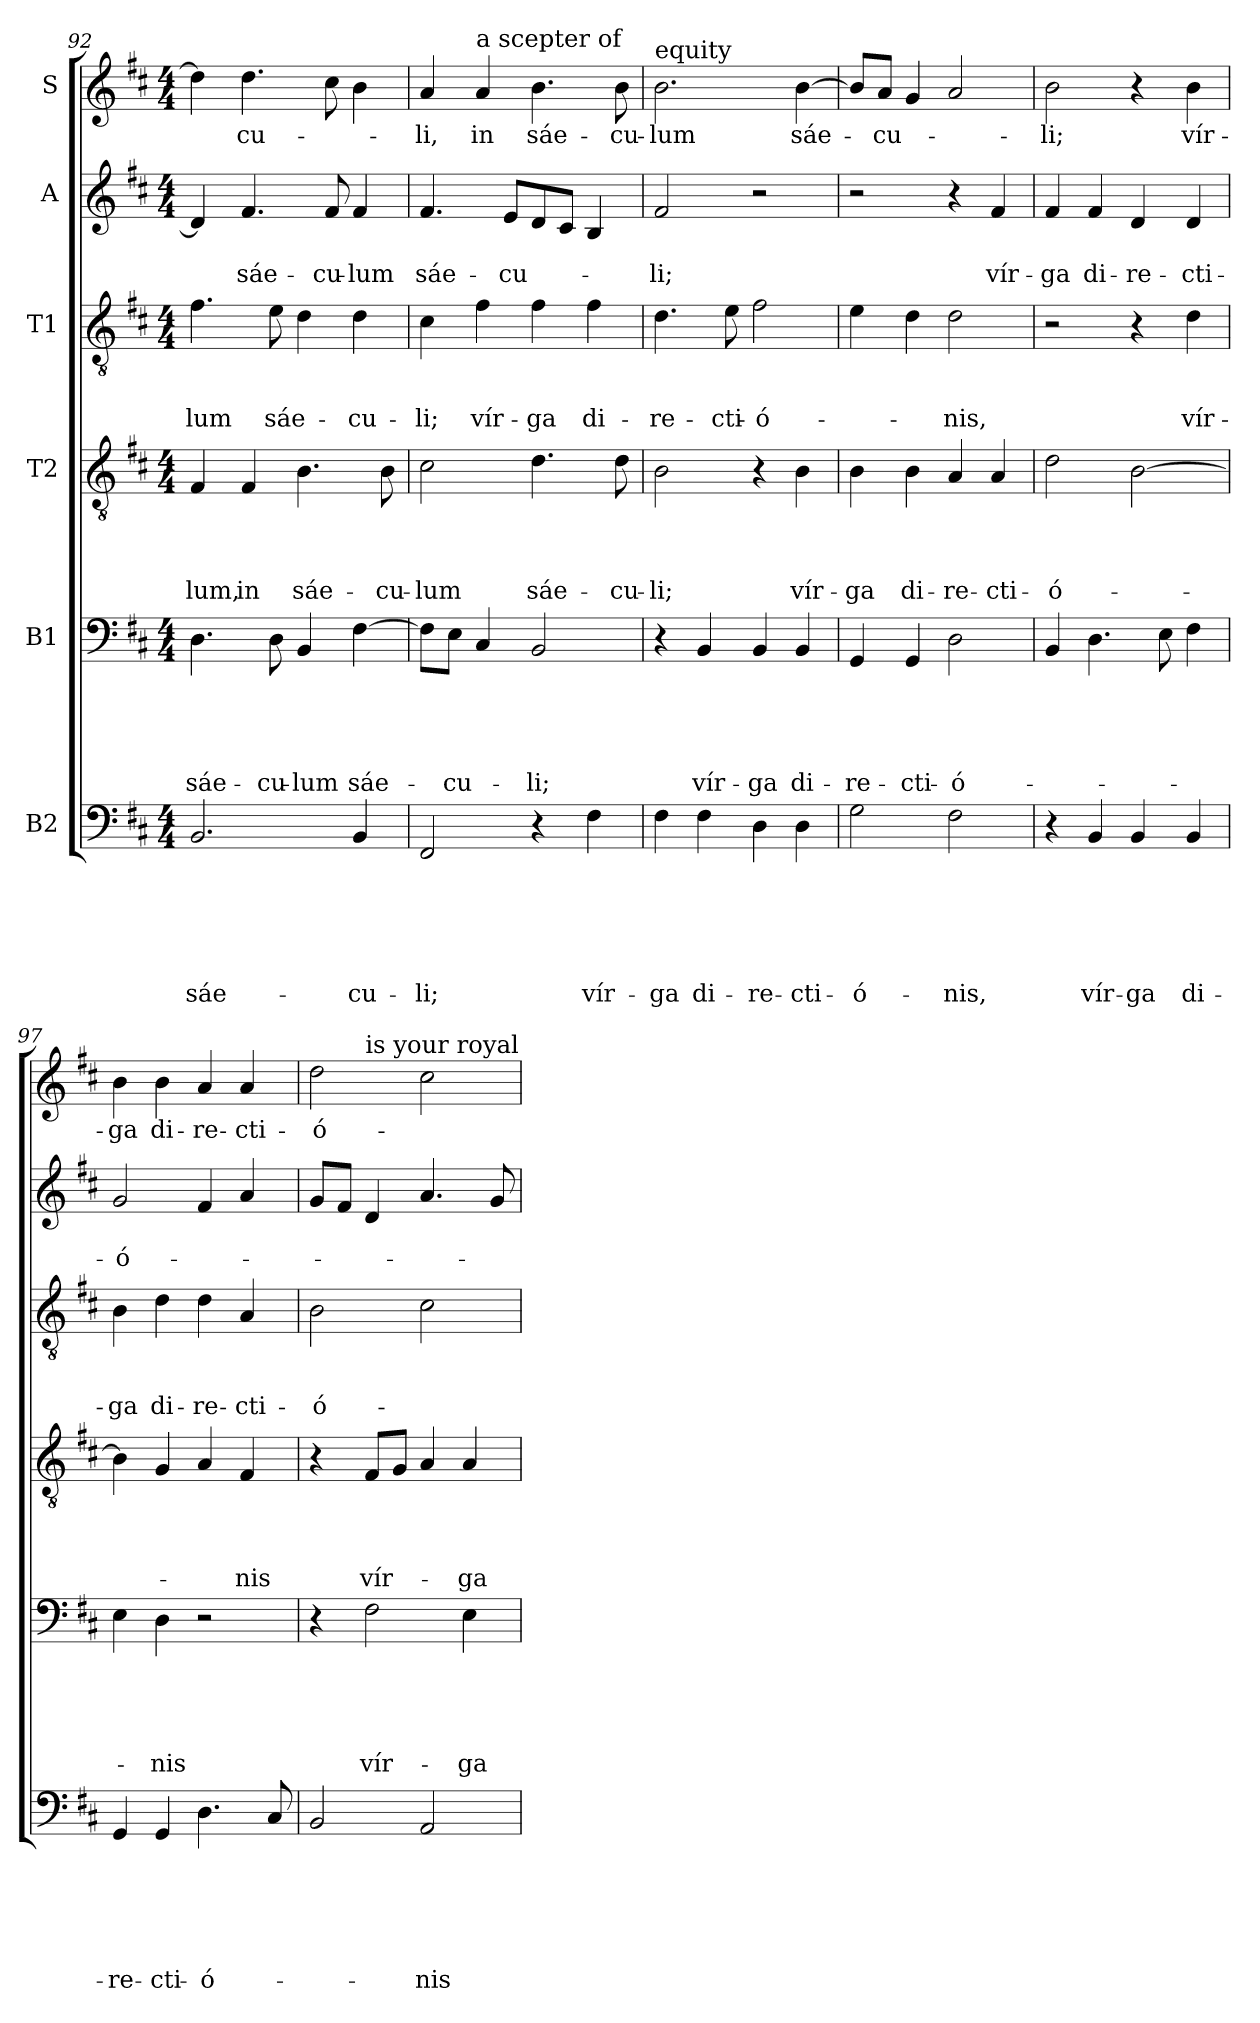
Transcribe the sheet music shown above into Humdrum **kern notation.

**kern	**text	**text	**text	**text	**text	**text	**kern	**text	**text	**text	**text	**text	**kern	**text	**text	**text	**text	**kern	**text	**text	**text	**kern	**text	**text	**kern	**text
*part6	*part6	*part6	*part6	*part6	*part6	*part6	*part5	*part5	*part5	*part5	*part5	*part5	*part4	*part4	*part4	*part4	*part4	*part3	*part3	*part3	*part3	*part2	*part2	*part2	*part1	*part1
*staff6	*staff6	*staff6	*staff6	*staff6	*staff6	*staff6	*staff5	*staff5	*staff5	*staff5	*staff5	*staff5	*staff4	*staff4	*staff4	*staff4	*staff4	*staff3	*staff3	*staff3	*staff3	*staff2	*staff2	*staff2	*staff1	*staff1
*I"B2	*	*	*	*	*	*	*I"B1	*	*	*	*	*	*I"T2	*	*	*	*	*I"T1	*	*	*	*I"A	*	*	*I"S	*
*clefF4	*	*	*	*	*	*	*clefF4	*	*	*	*	*	*clefGv2	*	*	*	*	*clefGv2	*	*	*	*clefG2	*	*	*clefG2	*
*k[f#c#]	*	*	*	*	*	*	*k[f#c#]	*	*	*	*	*	*k[f#c#]	*	*	*	*	*k[f#c#]	*	*	*	*k[f#c#]	*	*	*k[f#c#]	*
*D:	*	*	*	*	*	*	*D:	*	*	*	*	*	*D:	*	*	*	*	*D:	*	*	*	*D:	*	*	*D:	*
*M4/4	*	*	*	*	*	*	*M4/4	*	*	*	*	*	*M4/4	*	*	*	*	*M4/4	*	*	*	*M4/4	*	*	*M4/4	*
=92	=92	=92	=92	=92	=92	=92	=92	=92	=92	=92	=92	=92	=92	=92	=92	=92	=92	=92	=92	=92	=92	=92	=92	=92	=92	=92
!	!	!	!	!	!	!LO:LY:b	!	!	!	!	!	!LO:LY:b	!	!	!	!	!LO:LY:b	!	!	!	!LO:LY:b	!	!	!	!	!
2.BB/	.	.	.	.	.	sáe-	4.D\	.	.	.	.	sáe-	4F#/	.	.	.	-lum,	4.f#\	.	.	-lum	4d/]	.	.	4dd\]	.
!	!	!	!	!	!	!	!	!	!	!	!	!	!	!	!	!	!LO:LY:b	!	!	!	!	!	!	!LO:LY:b	!	!LO:LY:b
.	.	.	.	.	.	.	.	.	.	.	.	.	4F#/	.	.	.	in	.	.	.	.	4.f#/	.	sáe-	4.dd\	-cu-
!	!	!	!	!	!	!	!	!	!	!	!	!LO:LY:b	!	!	!	!	!	!	!	!	!LO:LY:b	!	!	!	!	!
.	.	.	.	.	.	.	8D\	.	.	.	.	-cu-	.	.	.	.	.	8e\	.	.	sáe-	.	.	.	.	.
!	!	!	!	!	!	!	!	!	!	!	!	!LO:LY:b	!	!	!	!	!LO:LY:b	!	!	!	!	!	!	!	!	!
.	.	.	.	.	.	.	4BB/	.	.	.	.	-lum	4.B\	.	.	.	sáe-	4d\	.	.	.	.	.	.	.	.
!	!	!	!	!	!	!	!	!	!	!	!	!	!	!	!	!	!	!	!	!	!	!	!	!LO:LY:b	!	!
.	.	.	.	.	.	.	.	.	.	.	.	.	.	.	.	.	.	.	.	.	.	8f#/	.	-cu-	8cc#\	.
!	!	!	!	!	!	!LO:LY:b	!	!	!	!	!	!LO:LY:b	!	!	!	!	!	!	!	!	!LO:LY:b	!	!	!LO:LY:b	!	!
4BB/	.	.	.	.	.	-cu-	[4F#\	.	.	.	.	sáe-	.	.	.	.	.	4d\	.	.	-cu-	4f#/	.	-lum	4b\	.
!	!	!	!	!	!	!	!	!	!	!	!	!	!	!	!	!	!LO:LY:b	!	!	!	!	!	!	!	!	!
.	.	.	.	.	.	.	.	.	.	.	.	.	8B\	.	.	.	-cu-	.	.	.	.	.	.	.	.	.
=93	=93	=93	=93	=93	=93	=93	=93	=93	=93	=93	=93	=93	=93	=93	=93	=93	=93	=93	=93	=93	=93	=93	=93	=93	=93	=93
!	!	!	!	!	!	!LO:LY:b	!	!	!	!	!	!	!	!	!	!	!LO:LY:b	!	!	!	!LO:LY:b	!	!	!LO:LY:b	!	!LO:LY:b
2FF#/	.	.	.	.	.	-li;	8F#\L]	.	.	.	.	.	2c#\	.	.	.	-lum	4c#\	.	.	-li;	4.f#/	.	sáe-	4a/	-li,
!	!	!	!	!	!	!	!	!	!	!	!	!LO:LY:b	!	!	!	!	!	!	!	!	!	!	!	!	!	!
.	.	.	.	.	.	.	8E\J	.	.	.	.	-cu-	.	.	.	.	.	.	.	.	.	.	.	.	.	.
!	!	!	!	!	!	!	!	!	!	!	!	!	!	!	!	!	!	!	!	!	!	!	!	!	!LO:TX:a:t=a scepter of	!
!	!	!	!	!	!	!	!	!	!	!	!	!	!	!	!	!	!	!	!	!	!LO:LY:b	!	!	!	!	!LO:LY:b
.	.	.	.	.	.	.	4C#/	.	.	.	.	.	.	.	.	.	.	4f#\	.	.	vír-	.	.	.	4a/	in
!	!	!	!	!	!	!	!	!	!	!	!	!	!	!	!	!	!	!	!	!	!	!	!	!LO:LY:b	!	!
.	.	.	.	.	.	.	.	.	.	.	.	.	.	.	.	.	.	.	.	.	.	8e/L	.	-cu-	.	.
!	!	!	!	!	!	!	!	!	!	!	!	!LO:LY:b	!	!	!	!	!LO:LY:b	!	!	!	!LO:LY:b	!	!	!	!	!LO:LY:b
4r	.	.	.	.	.	.	2BB/	.	.	.	.	-li;	4.d\	.	.	.	sáe-	4f#\	.	.	-ga	8d/	.	.	4.b\	sáe-
.	.	.	.	.	.	.	.	.	.	.	.	.	.	.	.	.	.	.	.	.	.	8c#/J	.	.	.	.
!	!	!	!	!	!	!LO:LY:b	!	!	!	!	!	!	!	!	!	!	!	!	!	!	!LO:LY:b	!	!	!	!	!
4F#\	.	.	.	.	.	vír-	.	.	.	.	.	.	.	.	.	.	.	4f#\	.	.	di-	4B/	.	.	.	.
!	!	!	!	!	!	!	!	!	!	!	!	!	!	!	!	!	!LO:LY:b	!	!	!	!	!	!	!	!	!LO:LY:b
.	.	.	.	.	.	.	.	.	.	.	.	.	8d\	.	.	.	-cu-	.	.	.	.	.	.	.	8b\	-cu-
=94	=94	=94	=94	=94	=94	=94	=94	=94	=94	=94	=94	=94	=94	=94	=94	=94	=94	=94	=94	=94	=94	=94	=94	=94	=94	=94
!	!	!	!	!	!	!	!	!	!	!	!	!	!	!	!	!	!	!	!	!	!	!	!	!	!LO:TX:a:t=equity	!
!	!	!	!	!	!	!LO:LY:b	!	!	!	!	!	!	!	!	!	!	!LO:LY:b	!	!	!	!LO:LY:b	!	!	!LO:LY:b	!	!LO:LY:b
4F#\	.	.	.	.	.	-ga	4r	.	.	.	.	.	2B\	.	.	.	-li;	4.d\	.	.	-re-	2f#/	.	-li;	2.b\	-lum
!	!	!	!	!	!	!LO:LY:b	!	!	!	!	!	!LO:LY:b	!	!	!	!	!	!	!	!	!	!	!	!	!	!
4F#\	.	.	.	.	.	di-	4BB/	.	.	.	.	vír-	.	.	.	.	.	.	.	.	.	.	.	.	.	.
!	!	!	!	!	!	!	!	!	!	!	!	!	!	!	!	!	!	!	!	!	!LO:LY:b	!	!	!	!	!
.	.	.	.	.	.	.	.	.	.	.	.	.	.	.	.	.	.	8e\	.	.	-cti-	.	.	.	.	.
!	!	!	!	!	!	!LO:LY:b	!	!	!	!	!	!LO:LY:b	!	!	!	!	!	!	!	!	!LO:LY:b	!	!	!	!	!
4D\	.	.	.	.	.	-re-	4BB/	.	.	.	.	-ga	4r	.	.	.	.	2f#\	.	.	-ó-	2r	.	.	.	.
!	!	!	!	!	!	!LO:LY:b	!	!	!	!	!	!LO:LY:b	!	!	!	!	!LO:LY:b	!	!	!	!	!	!	!	!	!LO:LY:b
4D\	.	.	.	.	.	-cti-	4BB/	.	.	.	.	di-	4B\	.	.	.	vír-	.	.	.	.	.	.	.	[4b\	sáe-
=95	=95	=95	=95	=95	=95	=95	=95	=95	=95	=95	=95	=95	=95	=95	=95	=95	=95	=95	=95	=95	=95	=95	=95	=95	=95	=95
!	!	!	!	!	!	!LO:LY:b	!	!	!	!	!	!LO:LY:b	!	!	!	!	!LO:LY:b	!	!	!	!	!	!	!	!	!
2G\	.	.	.	.	.	-ó-	4GG/	.	.	.	.	-re-	4B\	.	.	.	-ga	4e\	.	.	.	2r	.	.	8b/L]	.
!	!	!	!	!	!	!	!	!	!	!	!	!	!	!	!	!	!	!	!	!	!	!	!	!	!	!LO:LY:b
.	.	.	.	.	.	.	.	.	.	.	.	.	.	.	.	.	.	.	.	.	.	.	.	.	8a/J	-cu-
!	!	!	!	!	!	!	!	!	!	!	!	!LO:LY:b	!	!	!	!	!LO:LY:b	!	!	!	!	!	!	!	!	!
.	.	.	.	.	.	.	4GG/	.	.	.	.	-cti-	4B\	.	.	.	di-	4d\	.	.	.	.	.	.	4g/	.
!	!	!	!	!	!	!LO:LY:b	!	!	!	!	!	!LO:LY:b	!	!	!	!	!LO:LY:b	!	!	!	!LO:LY:b	!	!	!	!	!
2F#\	.	.	.	.	.	-nis,	2D\	.	.	.	.	-ó-	4A/	.	.	.	-re-	2d\	.	.	-nis,	4r	.	.	2a/	.
!	!	!	!	!	!	!	!	!	!	!	!	!	!	!	!	!	!LO:LY:b	!	!	!	!	!	!	!LO:LY:b	!	!
.	.	.	.	.	.	.	.	.	.	.	.	.	4A/	.	.	.	-cti-	.	.	.	.	4f#/	.	vír-	.	.
!!LO:PB:g=z
=96	=96	=96	=96	=96	=96	=96	=96	=96	=96	=96	=96	=96	=96	=96	=96	=96	=96	=96	=96	=96	=96	=96	=96	=96	=96	=96
!	!	!	!	!	!	!	!	!	!	!	!	!	!	!	!	!	!LO:LY:b	!	!	!	!	!	!	!LO:LY:b	!	!LO:LY:b
4r	.	.	.	.	.	.	4BB/	.	.	.	.	.	2d\	.	.	.	-ó-	2r	.	.	.	4f#/	.	-ga	2b\	-li;
!	!	!	!	!	!	!LO:LY:b	!	!	!	!	!	!	!	!	!	!	!	!	!	!	!	!	!	!LO:LY:b	!	!
4BB/	.	.	.	.	.	vír-	4.D\	.	.	.	.	.	.	.	.	.	.	.	.	.	.	4f#/	.	di-	.	.
!	!	!	!	!	!	!LO:LY:b	!	!	!	!	!	!	!	!	!	!	!	!	!	!	!	!	!	!LO:LY:b	!	!
4BB/	.	.	.	.	.	-ga	.	.	.	.	.	.	[2B\	.	.	.	.	4r	.	.	.	4d/	.	-re-	4r	.
.	.	.	.	.	.	.	8E\	.	.	.	.	.	.	.	.	.	.	.	.	.	.	.	.	.	.	.
!	!	!	!	!	!	!LO:LY:b	!	!	!	!	!	!	!	!	!	!	!	!	!	!	!LO:LY:b	!	!	!LO:LY:b	!	!LO:LY:b
4BB/	.	.	.	.	.	di-	4F#\	.	.	.	.	.	.	.	.	.	.	4d\	.	.	vír-	4d/	.	-cti-	4b\	vír-
=97	=97	=97	=97	=97	=97	=97	=97	=97	=97	=97	=97	=97	=97	=97	=97	=97	=97	=97	=97	=97	=97	=97	=97	=97	=97	=97
!	!	!	!	!	!	!LO:LY:b	!	!	!	!	!	!	!	!	!	!	!	!	!	!	!LO:LY:b	!	!	!LO:LY:b	!	!LO:LY:b
4GG/	.	.	.	.	.	-re-	4E\	.	.	.	.	.	4B\]	.	.	.	.	4B\	.	.	-ga	2g/	.	-ó-	4b\	-ga
!	!	!	!	!	!	!LO:LY:b	!	!	!	!	!	!LO:LY:b	!	!	!	!	!	!	!	!	!LO:LY:b	!	!	!	!	!LO:LY:b
4GG/	.	.	.	.	.	-cti-	4D\	.	.	.	.	-nis	4G/	.	.	.	.	4d\	.	.	di-	.	.	.	4b\	di-
!	!	!	!	!	!	!LO:LY:b	!	!	!	!	!	!	!	!	!	!	!	!	!	!	!LO:LY:b	!	!	!	!	!LO:LY:b
4.D\	.	.	.	.	.	-ó-	2r	.	.	.	.	.	4A/	.	.	.	.	4d\	.	.	-re-	4f#/	.	.	4a/	-re-
!	!	!	!	!	!	!	!	!	!	!	!	!	!	!	!	!	!LO:LY:b	!	!	!	!LO:LY:b	!	!	!	!	!LO:LY:b
.	.	.	.	.	.	.	.	.	.	.	.	.	4F#/	.	.	.	-nis	4A/	.	.	-cti-	4a/	.	.	4a/	-cti-
8C#/	.	.	.	.	.	.	.	.	.	.	.	.	.	.	.	.	.	.	.	.	.	.	.	.	.	.
=98	=98	=98	=98	=98	=98	=98	=98	=98	=98	=98	=98	=98	=98	=98	=98	=98	=98	=98	=98	=98	=98	=98	=98	=98	=98	=98
!	!	!	!	!	!	!	!	!	!	!	!	!	!	!	!	!	!	!	!	!	!LO:LY:b	!	!	!	!	!LO:LY:b
*	*	*	*	*	*	*	*	*	*	*	*	*	*	*	*	*	*	*	*	*	*	*	*	*	*^	*
2BB/	.	.	.	.	.	.	4r	.	.	.	.	.	4r	.	.	.	.	2B\	.	.	-ó-	8g/L	.	.	2dd\	4ryy	-ó-
.	.	.	.	.	.	.	.	.	.	.	.	.	.	.	.	.	.	.	.	.	.	8f#/J	.	.	.	.	.
!	!	!	!	!	!	!	!	!	!	!	!	!	!	!	!	!	!	!	!	!	!	!	!	!	!	!LO:TX:a:t=is your royal	!
!	!	!	!	!	!	!	!	!	!	!	!	!LO:LY:b	!	!	!	!	!LO:LY:b	!	!	!	!	!	!	!	!	!	!
.	.	.	.	.	.	.	2F#\	.	.	.	.	vír-	8F#/L	.	.	.	vír-	.	.	.	.	4d/	.	.	.	2.ryy	.
.	.	.	.	.	.	.	.	.	.	.	.	.	8G/J	.	.	.	.	.	.	.	.	.	.	.	.	.	.
!	!	!	!	!	!	!LO:LY:b	!	!	!	!	!	!	!	!	!	!	!	!	!	!	!	!	!	!	!	!	!
2AA/	.	.	.	.	.	-nis	.	.	.	.	.	.	4A/	.	.	.	.	2c#\	.	.	.	4.a/	.	.	2cc#\	.	.
!	!	!	!	!	!	!	!	!	!	!	!	!LO:LY:b	!	!	!	!	!LO:LY:b	!	!	!	!	!	!	!	!	!	!
.	.	.	.	.	.	.	4E\	.	.	.	.	-ga	4A/	.	.	.	-ga	.	.	.	.	.	.	.	.	.	.
.	.	.	.	.	.	.	.	.	.	.	.	.	.	.	.	.	.	.	.	.	.	8g/	.	.	.	.	.
*	*	*	*	*	*	*	*	*	*	*	*	*	*	*	*	*	*	*	*	*	*	*	*	*	*v	*v	*
=	=	=	=	=	=	=	=	=	=	=	=	=	=	=	=	=	=	=	=	=	=	=	=	=	=	=
*-	*-	*-	*-	*-	*-	*-	*-	*-	*-	*-	*-	*-	*-	*-	*-	*-	*-	*-	*-	*-	*-	*-	*-	*-	*-	*-
